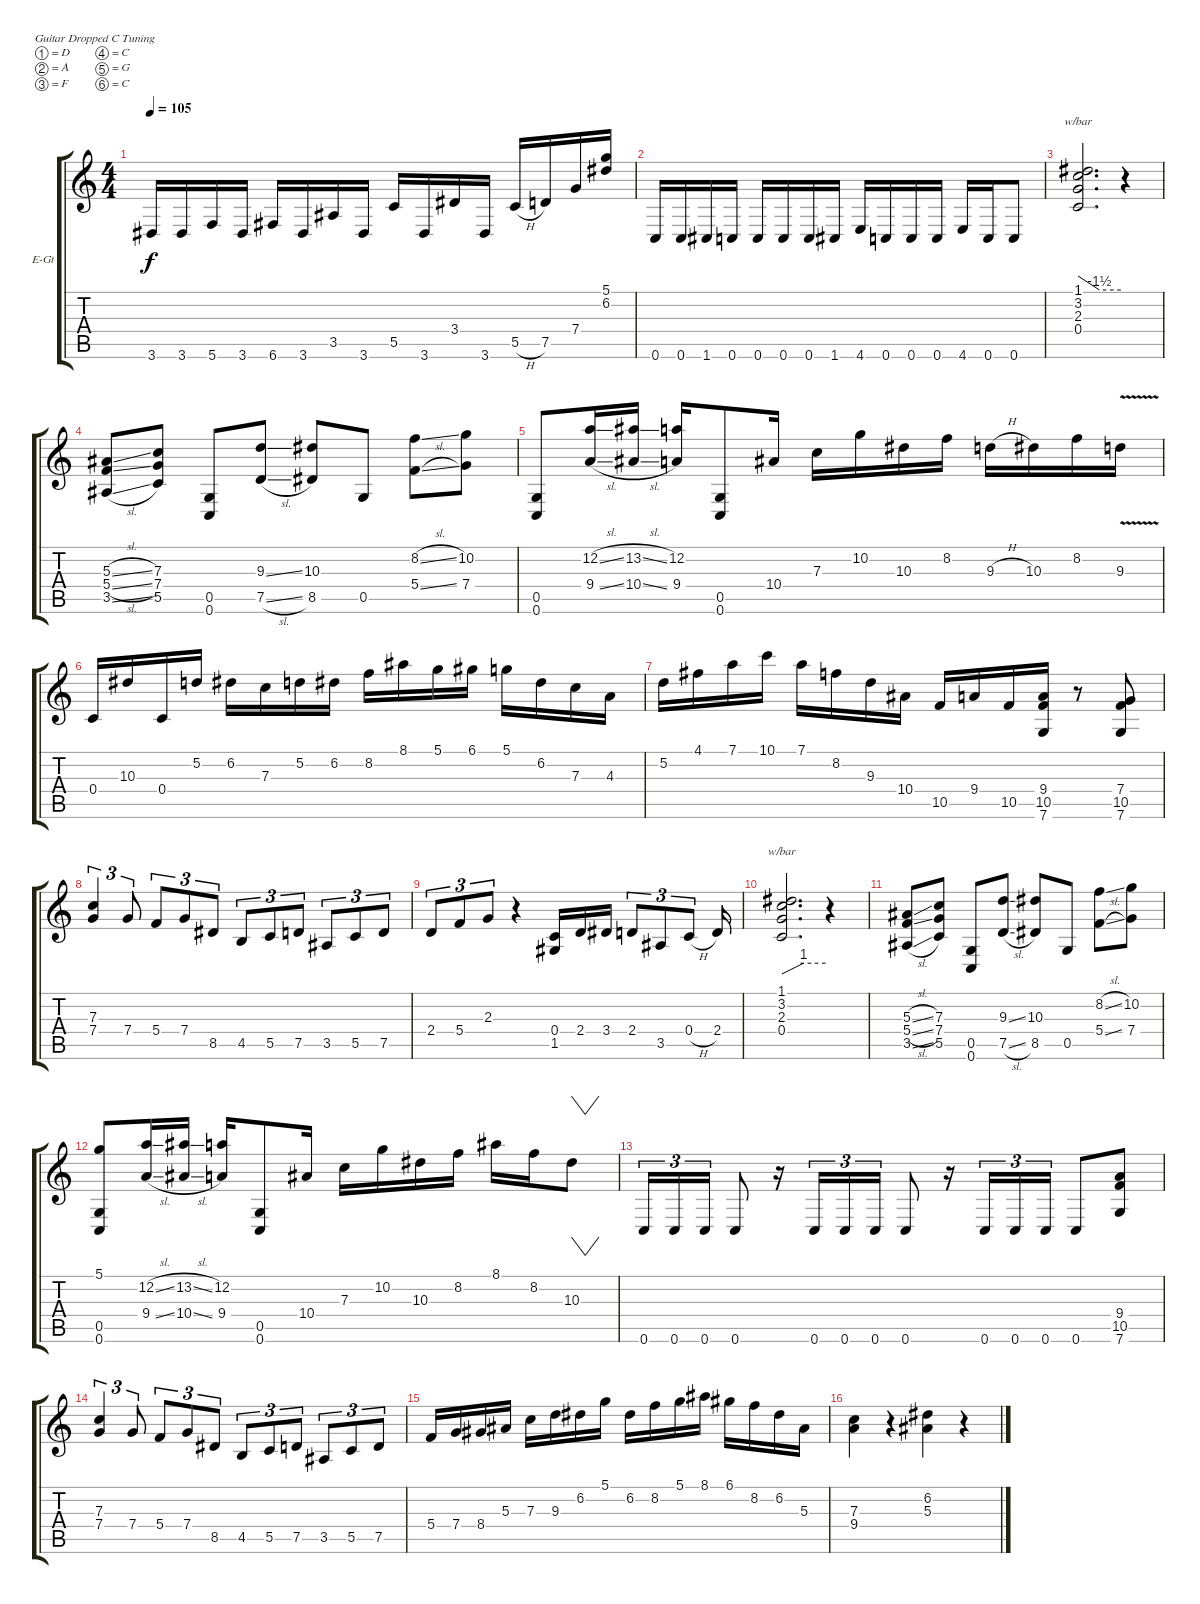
\bracketExtendMode groupsimilarinstruments
\firstSystemTrackNameOrientation horizontal
\otherSystemsTrackNameOrientation horizontal
\track ("Jordan " "E-Gt") {instrument distortionguitar}
\staff {score tabs}
\tuning (D4 A3 F3 C3 G2 C2)
\ts (4 4)
\tempo 105
\clef g2
\ks c
3.6.16{dy f} 3.6.16 5.6.16 3.6.16 6.6.16 3.6.16 3.5.16 3.6.16 5.5.16 3.6.16 3.4.16 3.6.16 5.5{h}.16 7.5.16 7.4.16 (5.1 6.2).16 |
0.6.16 0.6.16 1.6.16 0.6.16 0.6.16 0.6.16 0.6.16 1.6.16 4.6.16 0.6.16 0.6.16 0.6.16 4.6.16 0.6.16 0.6.8 |
(1.1 3.2 2.3 0.4).2{d tbe (custom default 0 0 30 -6 60 -6)} r.4 |
(5.3{sl} 5.4{sl} 3.5{sl}).8 (7.3 7.4 5.5).8 (0.5 0.6).8 (9.3{ss} 7.5{sl}).8 (10.3 8.5).8 0.5.8 (8.2{sl} 5.4{sl}).8 (10.2 7.4).8 |
(0.5 0.6).8 (12.2{sl} 9.4{sl}).16 (13.2{sl} 10.4{sl}).16 (12.2 9.4).16 (0.5 0.6).8 10.4.16 7.3.16 10.2.16 10.3.16 8.2.16 9.3{h}.16 10.3.16 8.2.16 9.3{v}.16 |
0.4.16 10.3.16 0.4.16 5.2.16 6.2.16 7.3.16 5.2.16 6.2.16 8.2.16 8.1.16 5.1.16 6.1.16 5.1.16 6.2.16 7.3.16 4.3.16 |
5.2.16 4.1.16 7.1.16 10.1.16 7.1.16 8.2.16 9.3.16 10.4.16 10.5.16 9.4.16 10.5.16 (9.4 10.5 7.6).16 r.8 (7.4 10.5 7.6).8 |
(7.3 7.4).4{tu (3 2)} 7.4.8{tu (3 2)} 5.4.8{tu (3 2)} 7.4.8{tu (3 2)} 8.5.8{tu (3 2)} 4.5.8{tu (3 2)} 5.5.8{tu (3 2)} 7.5.8{tu (3 2)} 3.5.8{tu (3 2)} 5.5.8{tu (3 2)} 7.5.8{tu (3 2)} |
2.4.8{tu (3 2)} 5.4.8{tu (3 2)} 2.3.8{tu (3 2)} r.4 (0.4 1.5).16 2.4.16 3.4.16 2.4.8{tu (3 2)} 3.5.8{tu (3 2)} 0.4{h}.8{tu (3 2)} 2.4.16 |
(1.1 3.2 2.3 0.4).2{d tbe (custom default 0 0 30 4 60 4)} r.4 |
(5.3{sl} 5.4{sl} 3.5{sl}).8 (7.3 7.4 5.5).8 (0.5 0.6).8 (9.3{ss} 7.5{sl}).8 (10.3 8.5).8 0.5.8 (8.2{sl} 5.4{sl}).8 (10.2 7.4).8 |
(5.1 0.5 0.6).8 (12.2{sl} 9.4{sl}).16 (13.2{sl} 10.4{sl}).16 (12.2 9.4).16 (0.5 0.6).8 10.4.16 7.3.16 10.2.16 10.3.16 8.2.16 8.1.16 8.2.16 10.3.8{vw} |
0.6.16{tu (3 2)} 0.6.16{tu (3 2)} 0.6.16{tu (3 2)} 0.6.8 r.16 0.6.16{tu (3 2)} 0.6.16{tu (3 2)} 0.6.16{tu (3 2)} 0.6.8 r.16 0.6.16{tu (3 2)} 0.6.16{tu (3 2)} 0.6.16{tu (3 2)} 0.6.8 (9.4 10.5 7.6).8 |
(7.3 7.4).4{tu (3 2)} 7.4.8{tu (3 2)} 5.4.8{tu (3 2)} 7.4.8{tu (3 2)} 8.5.8{tu (3 2)} 4.5.8{tu (3 2)} 5.5.8{tu (3 2)} 7.5.8{tu (3 2)} 3.5.8{tu (3 2)} 5.5.8{tu (3 2)} 7.5.8{tu (3 2)} |
5.4.16 7.4.16 8.4.16 5.3.16 7.3.16 9.3.16 6.2.16 5.1.16 6.2.16 8.2.16 5.1.16 8.1.16 6.1.16 8.2.16 6.2.16 5.3.16 |
(7.3 9.4).4 r.4 (6.2 5.3).4 r.4
